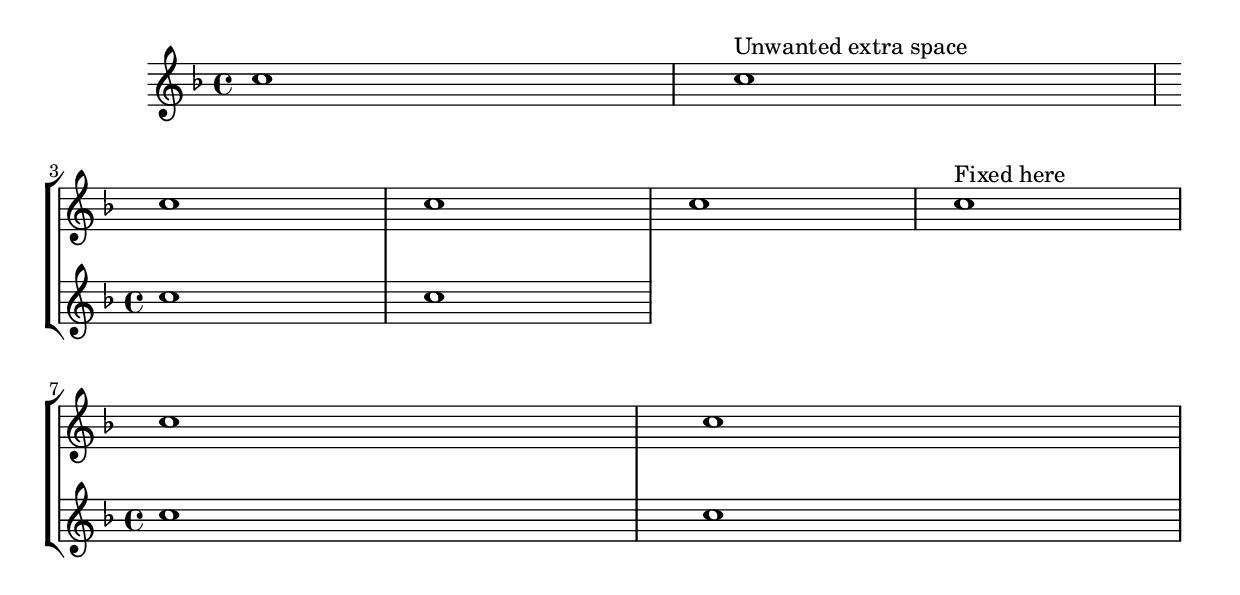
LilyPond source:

%% Do not edit this file; it is auto-generated from LSR!
%% Tags: staff-notation
\version "2.11.35"

\header { texidoc = "
When adding a new Staff at a line break, LilyPond will unfortunately
add some extra space at the end of the line before the break (to fit in
a key signature change, which  will never be printed anyway). The
workaround is to add a setting of Staff.explicitKeySignatureVisibility
as is shown in the example. In version 2.10 and earlier, you have to do
a similar setting for the time signatures, see the example. 
" }

\score {
  \new StaffGroup \relative c''{ 
    \new Staff 
    \key f \major
    c1 c^"Unwanted extra space" \break 
    << { c1 c }
       \new Staff { 
         \key f \major
         c1 c 
       } 
    >>
    c1 c^"Fixed here" \break 
    << { c1 c }
       \new Staff { 
         \once \set Staff.explicitKeySignatureVisibility = #end-of-line-invisible 
         %The next line is not needed in 2.11.x or later:
         \once \override Staff.TimeSignature #'break-visibility = #end-of-line-invisible 
        \key f \major
         c1 c 
       } 
    >>
  }
}

